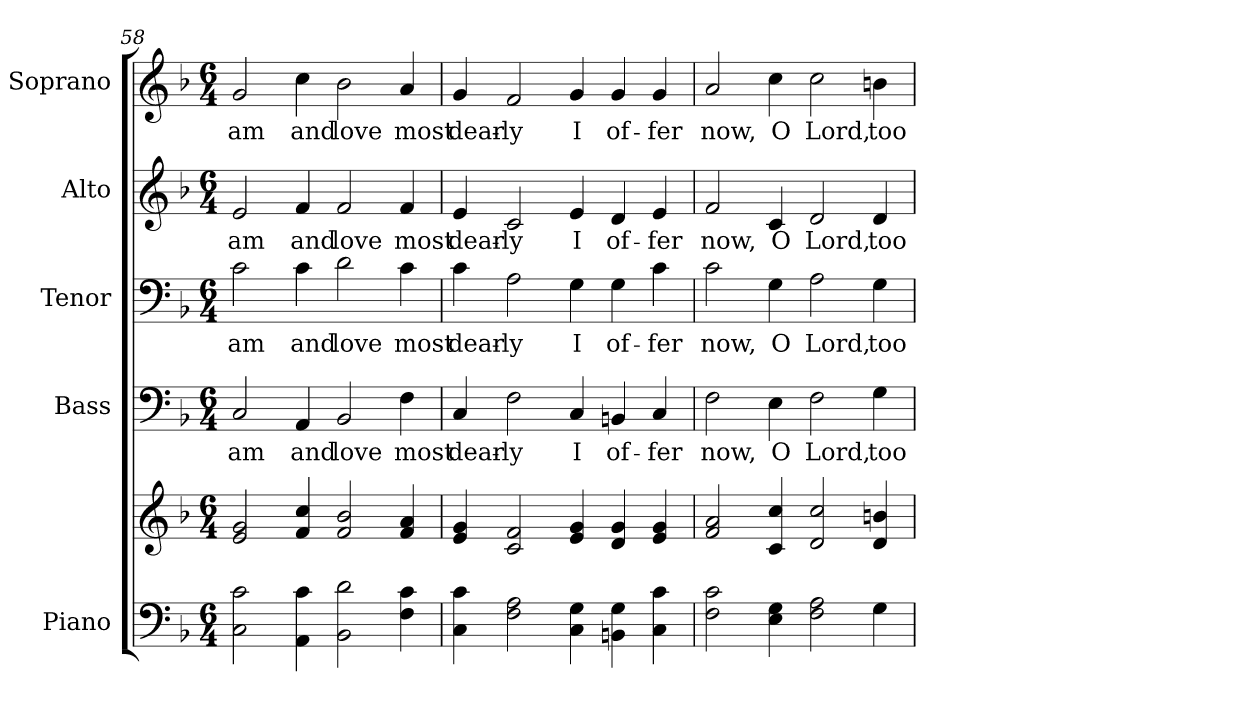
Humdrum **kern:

**kern	**kern	**kern	**text	**kern	**text	**kern	**text	**kern	**text
*part5	*part5	*part4	*part4	*part3	*part3	*part2	*part2	*part1	*part1
*staff6	*staff5	*staff4	*staff4	*staff3	*staff3	*staff2	*staff2	*staff1	*staff1
*I"Piano	*	*I"Bass	*	*I"Tenor	*	*I"Alto	*	*I"Soprano	*
*I'Pno.	*	*I'B.	*	*I'T.	*	*I'A.	*	*I'S.	*
*clefF4	*clefG2	*clefF4	*	*clefF4	*	*clefG2	*	*clefG2	*
*k[b-]	*k[b-]	*k[b-]	*	*k[b-]	*	*k[b-]	*	*k[b-]	*
*F:	*F:	*F:	*	*F:	*	*F:	*	*F:	*
*M6/4	*M6/4	*M6/4	*	*M6/4	*	*M6/4	*	*M6/4	*
=58	=58	=58	=58	=58	=58	=58	=58	=58	=58
!	!	!	!LO:LY:b:color=#000000	!	!	!	!	!	!
!	!	!	!	!	!LO:LY:b:color=#000000	!	!	!	!
!	!	!	!	!	!	!	!LO:LY:b:color=#000000	!	!
!	!	!	!	!	!	!	!	!	!LO:LY:b:color=#000000
2Ci\ 2ci	2ei/ 2gi	2Ci/	am	2ci\	am	2ei/	am	2gi/	am
!	!	!	!LO:LY:b:color=#000000	!	!	!	!	!	!
!	!	!	!	!	!LO:LY:b:color=#000000	!	!	!	!
!	!	!	!	!	!	!	!LO:LY:b:color=#000000	!	!
!	!	!	!	!	!	!	!	!	!LO:LY:b:color=#000000
4AAi\ 4ci	4fi/ 4cci	4AAi/	and	4ci\	and	4fi/	and	4cci\	and
!	!	!	!LO:LY:b:color=#000000	!	!	!	!	!	!
!	!	!	!	!	!LO:LY:b:color=#000000	!	!	!	!
!	!	!	!	!	!	!	!LO:LY:b:color=#000000	!	!
!	!	!	!	!	!	!	!	!	!LO:LY:b:color=#000000
2BB-i\ 2di	2fi/ 2b-i	2BB-i/	love	2di\	love	2fi/	love	2b-i\	love
!	!	!	!LO:LY:b:color=#000000	!	!	!	!	!	!
!	!	!	!	!	!LO:LY:b:color=#000000	!	!	!	!
!	!	!	!	!	!	!	!LO:LY:b:color=#000000	!	!
!	!	!	!	!	!	!	!	!	!LO:LY:b:color=#000000
4Fi\ 4ci	4fi/ 4ai	4Fi\	most	4ci\	most	4fi/	most	4ai/	most
!!LO:PB:g=z
=59	=59	=59	=59	=59	=59	=59	=59	=59	=59
!	!	!	!LO:LY:b:color=#000000	!	!	!	!	!	!
!	!	!	!	!	!LO:LY:b:color=#000000	!	!	!	!
!	!	!	!	!	!	!	!LO:LY:b:color=#000000	!	!
!	!	!	!	!	!	!	!	!	!LO:LY:b:color=#000000
4Ci\ 4ci	4ei/ 4gi	4Ci/	dear-	4ci\	dear-	4ei/	dear-	4gi/	dear-
!	!	!	!LO:LY:b:color=#000000	!	!	!	!	!	!
!	!	!	!	!	!LO:LY:b:color=#000000	!	!	!	!
!	!	!	!	!	!	!	!LO:LY:b:color=#000000	!	!
!	!	!	!	!	!	!	!	!	!LO:LY:b:color=#000000
2Fi\ 2Ai	2ci/ 2fi	2Fi\	-ly	2Ai\	-ly	2ci/	-ly	2fi/	-ly
!	!	!	!LO:LY:b:color=#000000	!	!	!	!	!	!
!	!	!	!	!	!LO:LY:b:color=#000000	!	!	!	!
!	!	!	!	!	!	!	!LO:LY:b:color=#000000	!	!
!	!	!	!	!	!	!	!	!	!LO:LY:b:color=#000000
4Ci\ 4Gi	4ei/ 4gi	4Ci/	I	4Gi\	I	4ei/	I	4gi/	I
!	!	!	!LO:LY:b:color=#000000	!	!	!	!	!	!
!	!	!	!	!	!LO:LY:b:color=#000000	!	!	!	!
!	!	!	!	!	!	!	!LO:LY:b:color=#000000	!	!
!	!	!	!	!	!	!	!	!	!LO:LY:b:color=#000000
4BBni\ 4Gi	4di/ 4gi	4BBni/	of-	4Gi\	of-	4di/	of-	4gi/	of-
!	!	!	!LO:LY:b:color=#000000	!	!	!	!	!	!
!	!	!	!	!	!LO:LY:b:color=#000000	!	!	!	!
!	!	!	!	!	!	!	!LO:LY:b:color=#000000	!	!
!	!	!	!	!	!	!	!	!	!LO:LY:b:color=#000000
4Ci\ 4ci	4ei/ 4gi	4Ci/	-fer	4ci\	-fer	4ei/	-fer	4gi/	-fer
=60	=60	=60	=60	=60	=60	=60	=60	=60	=60
!	!	!	!LO:LY:b:color=#000000	!	!	!	!	!	!
!	!	!	!	!	!LO:LY:b:color=#000000	!	!	!	!
!	!	!	!	!	!	!	!LO:LY:b:color=#000000	!	!
!	!	!	!	!	!	!	!	!	!LO:LY:b:color=#000000
2Fi\ 2ci	2fi/ 2ai	2Fi\	now,	2ci\	now,	2fi/	now,	2ai/	now,
!	!	!	!LO:LY:b:color=#000000	!	!	!	!	!	!
!	!	!	!	!	!LO:LY:b:color=#000000	!	!	!	!
!	!	!	!	!	!	!	!LO:LY:b:color=#000000	!	!
!	!	!	!	!	!	!	!	!	!LO:LY:b:color=#000000
4Ei\ 4Gi	4ci/ 4cci	4Ei\	O	4Gi\	O	4ci/	O	4cci\	O
!	!	!	!LO:LY:b:color=#000000	!	!	!	!	!	!
!	!	!	!	!	!LO:LY:b:color=#000000	!	!	!	!
!	!	!	!	!	!	!	!LO:LY:b:color=#000000	!	!
!	!	!	!	!	!	!	!	!	!LO:LY:b:color=#000000
2Fi\ 2Ai	2di/ 2cci	2Fi\	Lord,	2Ai\	Lord,	2di/	Lord,	2cci\	Lord,
!	!	!	!LO:LY:b:color=#000000	!	!	!	!	!	!
!	!	!	!	!	!LO:LY:b:color=#000000	!	!	!	!
!	!	!	!	!	!	!	!LO:LY:b:color=#000000	!	!
!	!	!	!	!	!	!	!	!	!LO:LY:b:color=#000000
4Gi\	4di/ 4bni	4Gi\	too	4Gi\	too	4di/	too	4bni\	too
=	=	=	=	=	=	=	=	=	=
*-	*-	*-	*-	*-	*-	*-	*-	*-	*-
